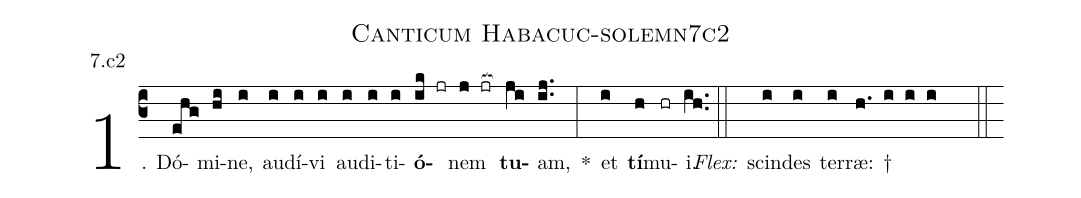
name: Canticum Habacuc-solemn7c2;
annotation: 7.c2;
%%
(c3)1. Dó(ehg)mi(hi)ne,(i) au(i)dí(i)vi(i) au(i)di(i)ti(i)<b>ó</b>(ik jr)nem(j jr[ocb:1{]) <b>tu</b>(ji[ocb:0}])am,(ij..) *(:) et(i) <b>tí</b>(h)mu(hr)i.(ih..) (::)
<i>Flex:</i>()  scin(i)des(i) ter(i)ræ: †(h. i i i  ::)
